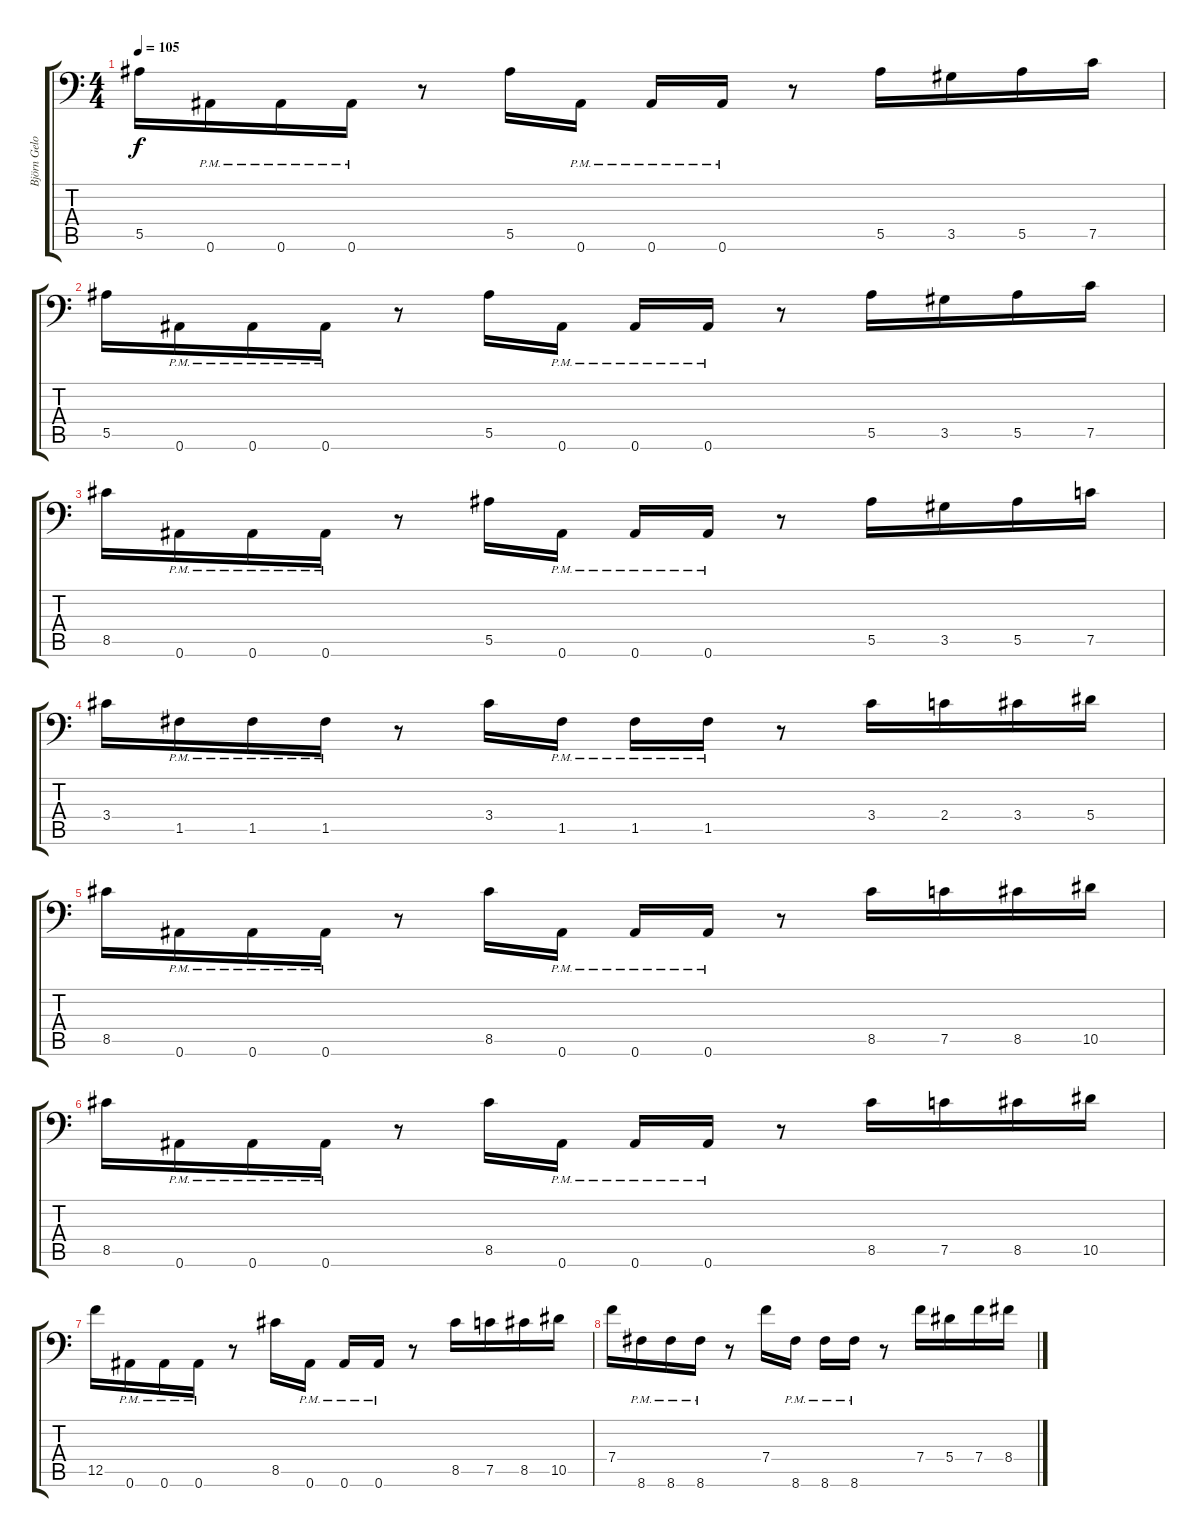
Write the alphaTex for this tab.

\track ("Björn Gelotte" "Björn Gelo") {instrument distortionguitar}
\staff {score tabs}
\tuning (C4 G3 Eb3 Bb2 F2 Bb1) {hide}
\ts (4 4)
\tempo 105
\clef f4
\ks c
5.5.16{dy f} 0.6{pm}.16 0.6{pm}.16 0.6{pm}.16 r.8 5.5.16 0.6{pm}.16 0.6{pm}.16 0.6{pm}.16 r.8 5.5.16 3.5.16 5.5.16 7.5.16 |
5.5.16 0.6{pm}.16 0.6{pm}.16 0.6{pm}.16 r.8 5.5.16 0.6{pm}.16 0.6{pm}.16 0.6{pm}.16 r.8 5.5.16 3.5.16 5.5.16 7.5.16 |
8.5.16 0.6{pm}.16 0.6{pm}.16 0.6{pm}.16 r.8 5.5.16 0.6{pm}.16 0.6{pm}.16 0.6{pm}.16 r.8 5.5.16 3.5.16 5.5.16 7.5.16 |
3.4.16 1.5{pm}.16 1.5{pm}.16 1.5{pm}.16 r.8 3.4.16 1.5{pm}.16 1.5{pm}.16 1.5{pm}.16 r.8 3.4.16 2.4.16 3.4.16 5.4.16 |
8.5.16 0.6{pm}.16 0.6{pm}.16 0.6{pm}.16 r.8 8.5.16 0.6{pm}.16 0.6{pm}.16 0.6{pm}.16 r.8 8.5.16 7.5.16 8.5.16 10.5.16 |
8.5.16 0.6{pm}.16 0.6{pm}.16 0.6{pm}.16 r.8 8.5.16 0.6{pm}.16 0.6{pm}.16 0.6{pm}.16 r.8 8.5.16 7.5.16 8.5.16 10.5.16 |
12.5.16 0.6{pm}.16 0.6{pm}.16 0.6{pm}.16 r.8 8.5.16 0.6{pm}.16 0.6{pm}.16 0.6{pm}.16 r.8 8.5.16 7.5.16 8.5.16 10.5.16 |
7.4.16 8.6{pm}.16 8.6{pm}.16 8.6{pm}.16 r.8 7.4.16 8.6{pm}.16 8.6{pm}.16 8.6{pm}.16 r.8 7.4.16 5.4.16 7.4.16 8.4.16
